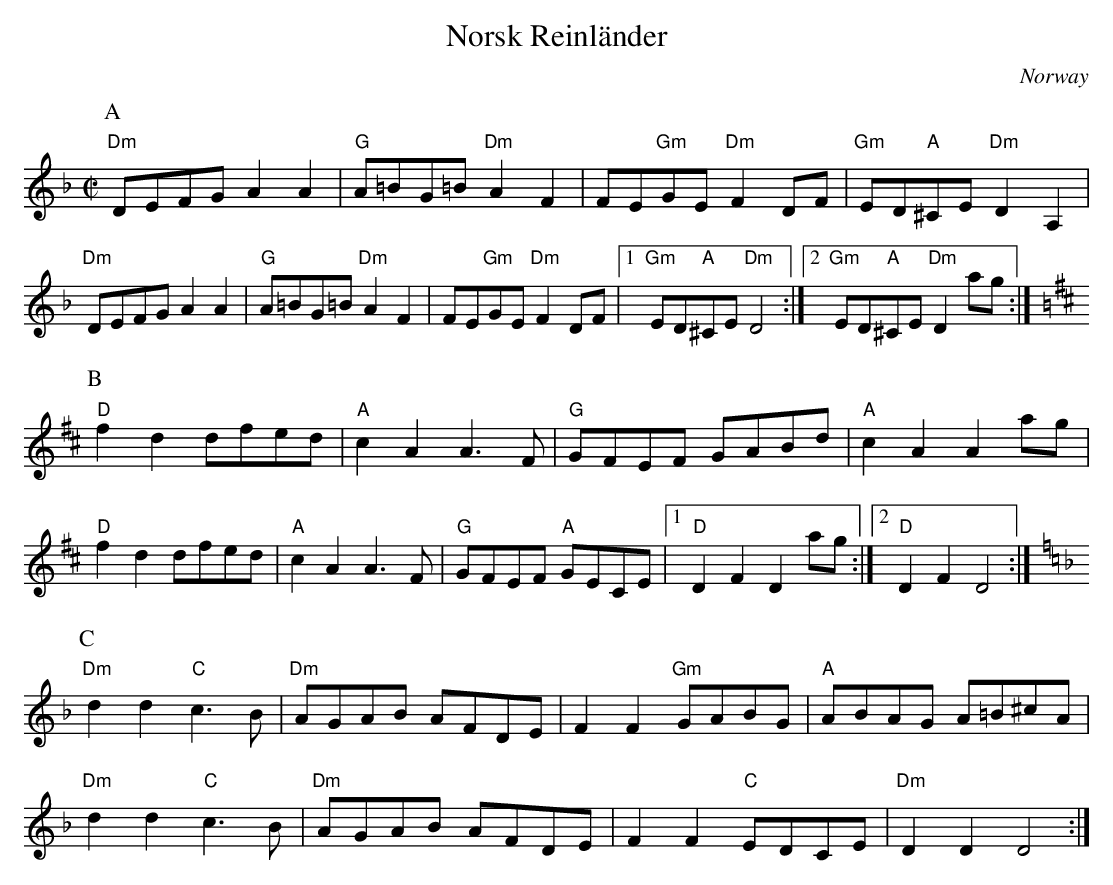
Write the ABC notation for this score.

X:1
T:Norsk Reinl\"ander
O:Norway
M:C|
K:Dm
P:A
"Dm"DEFG A2A2|"G"A=BG=B "Dm"A2F2|FE"Gm"GE "Dm"F2DF|"Gm"ED"A"^CE "Dm"D2A,2|
"Dm"DEFG A2A2|"G"A=BG=B "Dm"A2F2|FE"Gm"GE "Dm"F2DF|1 "Gm"ED"A"^CE "Dm"D4 :|2 "Gm"ED"A"^CE "Dm"D2ag:|
[K:D]
P:B
"D"f2d2 dfed|"A"c2A2 A3F|"G"GFEF GABd|"A"c2A2 A2ag|
"D"f2d2 dfed|"A"c2A2 A3F|"G"GFEF "A"GECE|1 "D"D2F2 D2ag:|2 "D"D2F2 D4:|
[K:Dm]
P:C
"Dm"d2d2 "C"c3B|"Dm"AGAB AFDE|F2F2 "Gm"GABG|"A"ABAG A=B^cA|
"Dm"d2d2 "C"c3B|"Dm"AGAB AFDE|F2F2 "C"EDCE|"Dm"D2D2 D4:|
